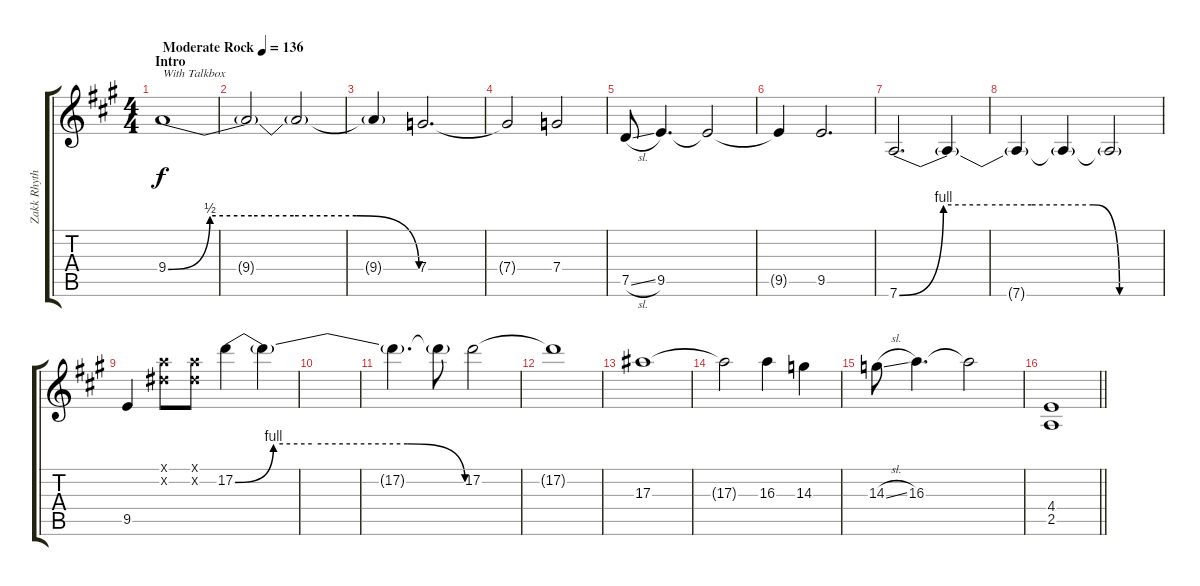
\track ("Zakk Rhythm" "Zakk Rhyth") {instrument distortionguitar}
\staff {score tabs}
\tuning (D4 A3 F3 C3 G2 D2) {hide}
\ts (4 4)
\section ("" "Intro")
\tempo (136 "Moderate Rock")
\clef g2
\ks a
9.4{be (custom 0 0 10 2 20 2 30 2 45 2 60 0)}.1{txt "With Talkbox" dy f instrument distortionguitar} |
9.4{t}.2 9.4{t}.2 |
9.4{t}.4 7.4.2{d} |
7.4{t}.2 7.4.2 |
7.5{sl}.8 9.5.4{d} 9.5{t}.2 |
9.5{t}.4 9.5.2{d} |
7.6{be (custom 0 0 10 4 20 4 30 4 44 4 50 0 54 0 60 0)}.2{d} 7.6{t}.4 |
7.6{t}.4 7.6{t}.4 7.6{t}.2 |
9.5.4 (1.1{x} 12.2{x}).8 (1.1{x} 12.2{x}).8 17.2{be (custom 0 0 10 4 20 4 30 4 45 4 60 0)}.4 17.2{t}.4 |
|
17.2{t}.4{d} 17.2{t}.8 17.2.2 |
17.2{t}.1 |
17.3.1 |
17.3{t}.2 16.3.4 14.3.4 |
14.3{sl}.8 16.3.4{d} 16.3{t}.2 |
\barLineRight lightlight
(4.4 2.5).1
